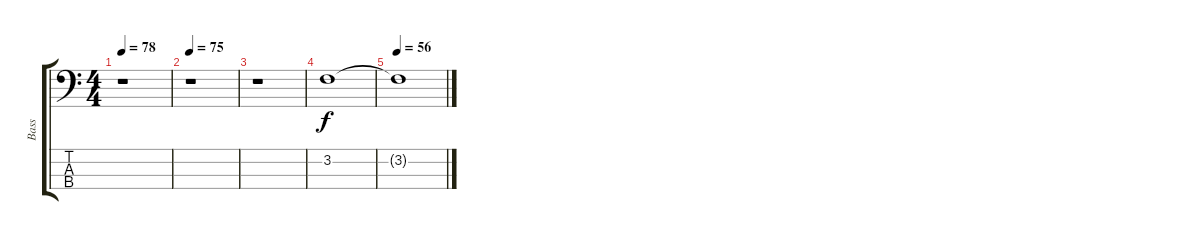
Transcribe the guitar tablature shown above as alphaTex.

\track ("Bass" "Bass") {instrument fretlessbass}
\staff {score tabs}
\tuning (G2 D2 A1 E1) {hide}
\ts (4 4)
\tempo 78
\clef f4
\ks c
r.1{dy ff} |
\tempo 75
r.1 |
r.1 |
3.2.1{dy f balance 8 instrument stringensemble2} |
\tempo 56
3.2{t}.1
